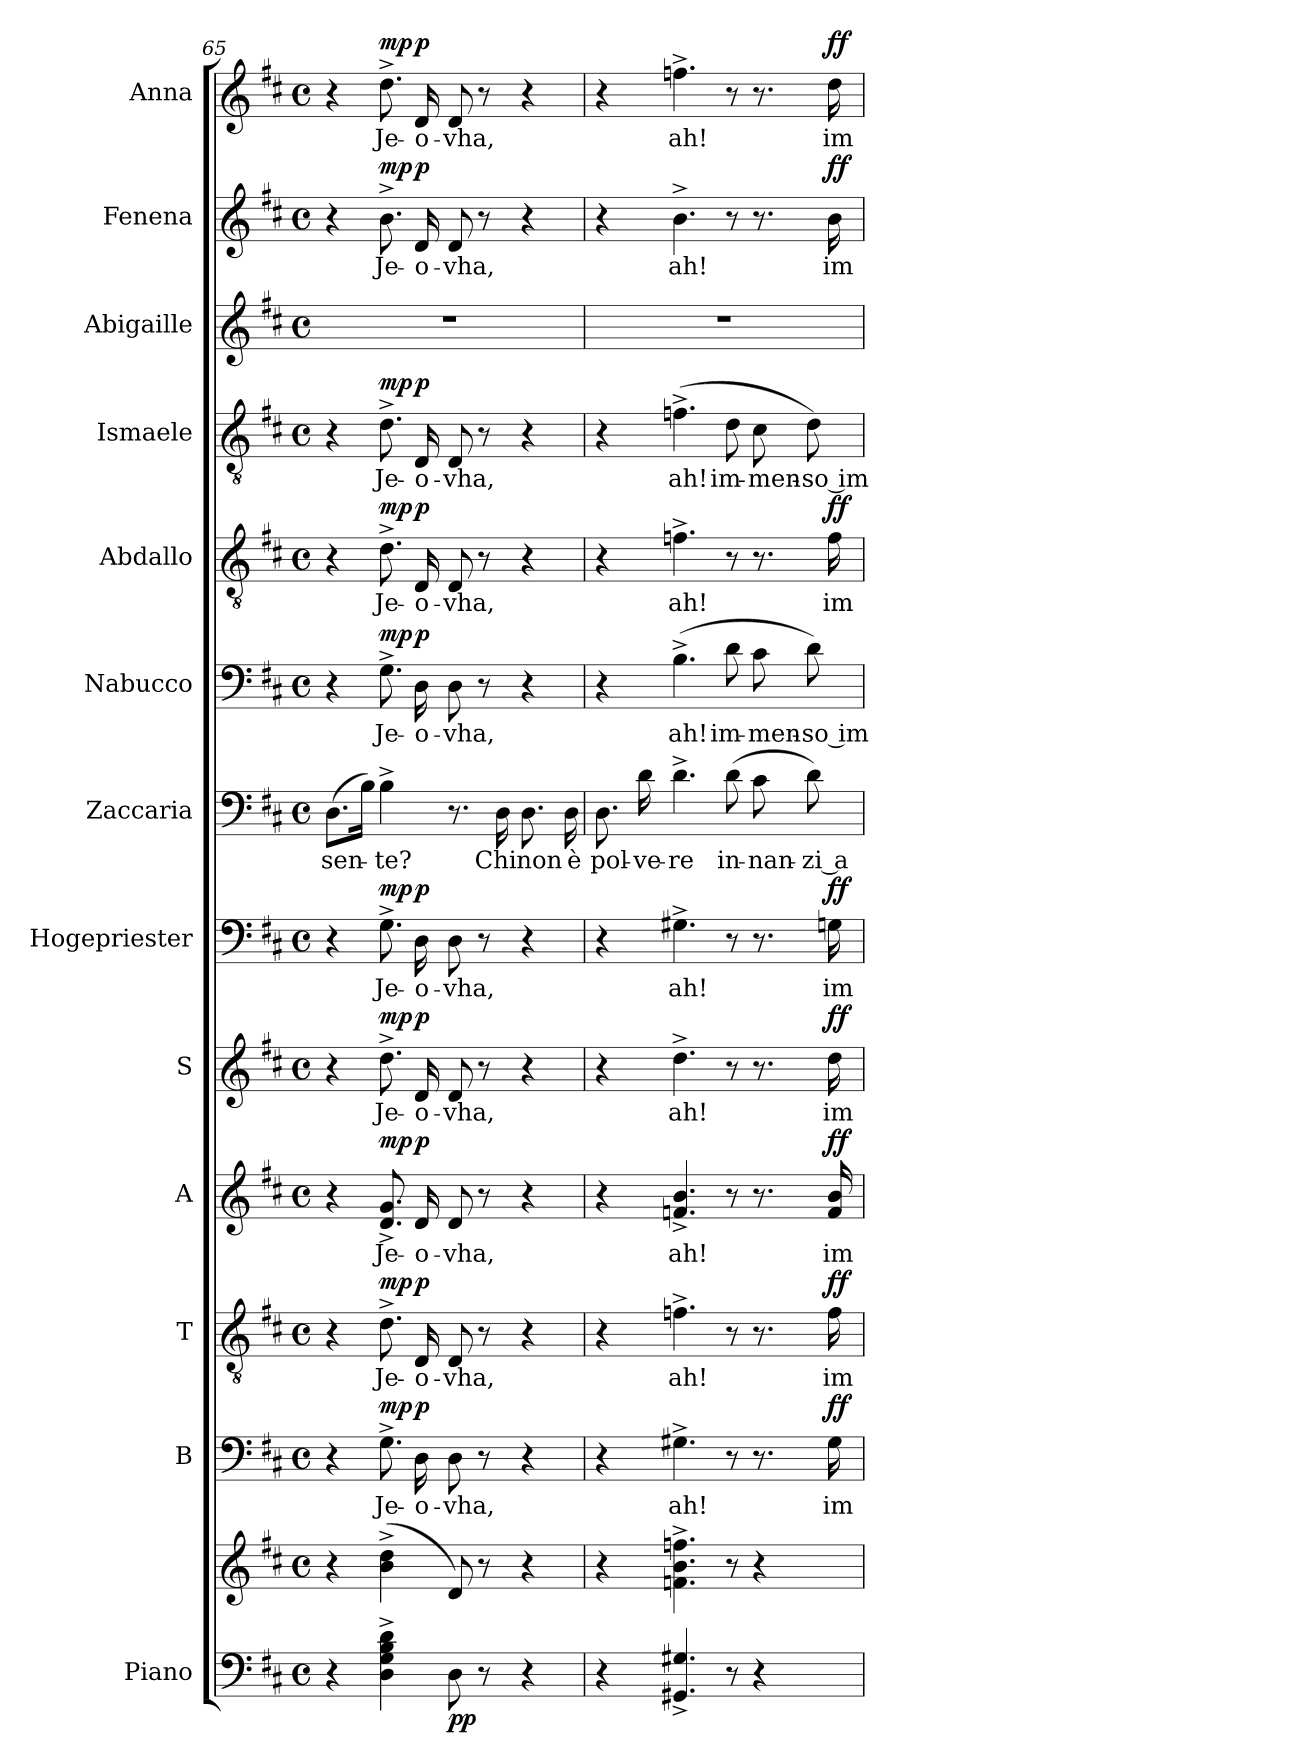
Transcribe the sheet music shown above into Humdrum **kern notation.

**kern	**kern	**dynam	**kern	**text	**dynam	**kern	**text	**dynam	**kern	**text	**dynam	**kern	**text	**dynam	**kern	**text	**dynam	**kern	**text	**kern	**text	**dynam	**kern	**text	**dynam	**kern	**text	**dynam	**kern	**kern	**text	**dynam	**kern	**text	**dynam
*part13	*part13	*part13	*part12	*part12	*part12	*part11	*part11	*part11	*part10	*part10	*part10	*part9	*part9	*part9	*part8	*part8	*part8	*part7	*part7	*part6	*part6	*part6	*part5	*part5	*part5	*part4	*part4	*part4	*part3	*part2	*part2	*part2	*part1	*part1	*part1
*staff14	*staff13	*staff13/14	*staff12	*staff12	*staff12	*staff11	*staff11	*staff11	*staff10	*staff10	*staff10	*staff9	*staff9	*staff9	*staff8	*staff8	*staff8	*staff7	*staff7	*staff6	*staff6	*staff6	*staff5	*staff5	*staff5	*staff4	*staff4	*staff4	*staff3	*staff2	*staff2	*staff2	*staff1	*staff1	*staff1
*I"Piano	*	*	*I"B	*	*	*I"T	*	*	*I"A	*	*	*I"S	*	*	*I"Hogepriester	*	*	*I"Zaccaria	*	*I"Nabucco	*	*	*I"Abdallo	*	*	*I"Ismaele	*	*	*I"Abigaille	*I"Fenena	*	*	*I"Anna	*	*
*I'Pno	*	*	*I'B	*	*	*I'T	*	*	*I'A	*	*	*I'S	*	*	*	*	*	*	*	*	*	*	*	*	*	*	*	*	*	*	*	*	*	*	*
*clefF4	*clefG2	*	*clefF4	*	*	*clefGv2	*	*	*clefG2	*	*	*clefG2	*	*	*clefF4	*	*	*clefF4	*	*clefF4	*	*	*clefGv2	*	*	*clefGv2	*	*	*clefG2	*clefG2	*	*	*clefG2	*	*
*k[f#c#]	*k[f#c#]	*	*k[f#c#]	*	*	*k[f#c#]	*	*	*k[f#c#]	*	*	*k[f#c#]	*	*	*k[f#c#]	*	*	*k[f#c#]	*	*k[f#c#]	*	*	*k[f#c#]	*	*	*k[f#c#]	*	*	*k[f#c#]	*k[f#c#]	*	*	*k[f#c#]	*	*
*M4/4	*M4/4	*	*M4/4	*	*	*M4/4	*	*	*M4/4	*	*	*M4/4	*	*	*M4/4	*	*	*M4/4	*	*M4/4	*	*	*M4/4	*	*	*M4/4	*	*	*M4/4	*M4/4	*	*	*M4/4	*	*
*met(c)	*met(c)	*	*met(c)	*	*	*met(c)	*	*	*met(c)	*	*	*met(c)	*	*	*met(c)	*	*	*met(c)	*	*met(c)	*	*	*met(c)	*	*	*met(c)	*	*	*met(c)	*met(c)	*	*	*met(c)	*	*
=65	=65	=65	=65	=65	=65	=65	=65	=65	=65	=65	=65	=65	=65	=65	=65	=65	=65	=65	=65	=65	=65	=65	=65	=65	=65	=65	=65	=65	=65	=65	=65	=65	=65	=65	=65
!	!	!	!	!	!	!	!	!	!	!	!	!	!	!	!	!	!	!	!LO:LY:b	!	!	!	!	!	!	!	!	!	!	!	!	!	!	!	!
4r	4r	.	4r	.	.	4r	.	.	4r	.	.	4r	.	.	4r	.	.	(8.D\L	sen-	4r	.	.	4r	.	.	4r	.	.	1r	4r	.	.	4r	.	.
.	.	.	.	.	.	.	.	.	.	.	.	.	.	.	.	.	.	16B\Jk)	.	.	.	.	.	.	.	.	.	.	.	.	.	.	.	.	.
!	!	!LO:DY:b=2	!	!LO:LY:b	!	!	!LO:LY:b	!	!	!LO:LY:b	!	!	!LO:LY:b	!	!	!LO:LY:b	!	!	!LO:LY:b	!	!LO:LY:b	!	!	!LO:LY:b	!	!	!LO:LY:b	!	!	!	!LO:LY:b	!	!	!LO:LY:b	!
!	!	!LO:DY:n=1:b	!	!	!LO:DY:a	!	!	!LO:DY:a	!	!	!LO:DY:a	!	!	!LO:DY:a	!	!	!LO:DY:a	!	!	!	!	!LO:DY:a	!	!	!LO:DY:a	!	!	!LO:DY:a	!	!	!	!LO:DY:a	!	!	!LO:DY:a
4D\^ 4G\^ 4B\^ 4d\^	(4b\^ 4dd\^	mp mp	8.G^\	Je-	mp	8.d^\	Je-	mp	8.d/^ 8.g/^	Je-	mp	8.dd^\	Je-	mp	8.G^\	Je-	mp	4B^\	-te?	8.G^\	Je-	mp	8.d^\	Je-	mp	8.d^\	Je-	mp	.	8.b^\	Je-	mp	8.dd^\	Je-	mp
!	!	!	!	!LO:LY:b	!LO:DY:a	!	!LO:LY:b	!LO:DY:a	!	!LO:LY:b	!LO:DY:a	!	!LO:LY:b	!LO:DY:a	!	!LO:LY:b	!LO:DY:a	!	!	!	!LO:LY:b	!LO:DY:a	!	!LO:LY:b	!LO:DY:a	!	!LO:LY:b	!LO:DY:a	!	!	!LO:LY:b	!LO:DY:a	!	!LO:LY:b	!LO:DY:a
.	.	.	16D\	-o-	p	16D/	-o-	p	16d/	-o-	p	16d/	-o-	p	16D\	-o-	p	.	.	16D\	-o-	p	16D/	-o-	p	16D/	-o-	p	.	16d/	-o-	p	16d/	-o-	p
!	!	!LO:DY:n=2:b=2	!	!LO:LY:b	!	!	!LO:LY:b	!	!	!LO:LY:b	!	!	!LO:LY:b	!	!	!LO:LY:b	!	!	!	!	!LO:LY:b	!	!	!LO:LY:b	!	!	!LO:LY:b	!	!	!	!LO:LY:b	!	!	!LO:LY:b	!
!	!	!LO:DY:n=3:b	!	!	!	!	!	!	!	!	!	!	!	!	!	!	!	!	!	!	!	!	!	!	!	!	!	!	!	!	!	!	!	!	!
8D\	8d/)	p p	8D\	-vha,	.	8D/	-vha,	.	8d/	-vha,	.	8d/	-vha,	.	8D\	-vha,	.	8.r	.	8D\	-vha,	.	8D/	-vha,	.	8D/	-vha,	.	.	8d/	-vha,	.	8d/	-vha,	.
8r	8r	.	8r	.	.	8r	.	.	8r	.	.	8r	.	.	8r	.	.	.	.	8r	.	.	8r	.	.	8r	.	.	.	8r	.	.	8r	.	.
!	!	!	!	!	!	!	!	!	!	!	!	!	!	!	!	!	!	!	!LO:LY:b	!	!	!	!	!	!	!	!	!	!	!	!	!	!	!	!
.	.	.	.	.	.	.	.	.	.	.	.	.	.	.	.	.	.	16D\	Chi	.	.	.	.	.	.	.	.	.	.	.	.	.	.	.	.
!	!	!	!	!	!	!	!	!	!	!	!	!	!	!	!	!	!	!	!LO:LY:b	!	!	!	!	!	!	!	!	!	!	!	!	!	!	!	!
4r	4r	.	4r	.	.	4r	.	.	4r	.	.	4r	.	.	4r	.	.	8.D\	non	4r	.	.	4r	.	.	4r	.	.	.	4r	.	.	4r	.	.
!	!	!	!	!	!	!	!	!	!	!	!	!	!	!	!	!	!	!	!LO:LY:b	!	!	!	!	!	!	!	!	!	!	!	!	!	!	!	!
.	.	.	.	.	.	.	.	.	.	.	.	.	.	.	.	.	.	16D\	è	.	.	.	.	.	.	.	.	.	.	.	.	.	.	.	.
=66	=66	=66	=66	=66	=66	=66	=66	=66	=66	=66	=66	=66	=66	=66	=66	=66	=66	=66	=66	=66	=66	=66	=66	=66	=66	=66	=66	=66	=66	=66	=66	=66	=66	=66	=66
!	!	!	!	!	!	!	!	!	!	!	!	!	!	!	!	!	!	!	!LO:LY:b	!	!	!	!	!	!	!	!	!	!	!	!	!	!	!	!
4r	4r	.	4r	.	.	4r	.	.	4r	.	.	4r	.	.	4r	.	.	8.D\	pol-	4r	.	.	4r	.	.	4r	.	.	1r	4r	.	.	4r	.	.
!	!	!	!	!	!	!	!	!	!	!	!	!	!	!	!	!	!	!	!LO:LY:b	!	!	!	!	!	!	!	!	!	!	!	!	!	!	!	!
.	.	.	.	.	.	.	.	.	.	.	.	.	.	.	.	.	.	16d\	-ve-	.	.	.	.	.	.	.	.	.	.	.	.	.	.	.	.
!	!	!	!	!LO:LY:b	!	!	!LO:LY:b	!	!	!LO:LY:b	!	!	!LO:LY:b	!	!	!LO:LY:b	!	!	!LO:LY:b	!	!LO:LY:b	!	!	!LO:LY:b	!	!	!LO:LY:b	!	!	!	!LO:LY:b	!	!	!LO:LY:b	!
4.GG#X/^ 4.G#X/^	4.fn\^ 4.b\^ 4.ffn\^	.	4.G#X^\	ah!	.	4.fn^\	ah!	.	4.fn/^ 4.b/^	ah!	.	4.dd^\	ah!	.	4.G#X^\	ah!	.	4.d^\	-re	(4.B^\	ah!	.	4.fn^\	ah!	.	(4.fn^\	ah!	.	.	4.b^\	ah!	.	4.ffn^\	ah!	.
!	!	!	!	!	!	!	!	!	!	!	!	!	!	!	!	!	!	!	!LO:LY:b	!	!LO:LY:b	!	!	!	!	!	!LO:LY:b	!	!	!	!	!	!	!	!
8r	8r	.	8r	.	.	8r	.	.	8r	.	.	8r	.	.	8r	.	.	(8d\	in-	8d\	im-	.	8r	.	.	8d\	im-	.	.	8r	.	.	8r	.	.
!	!	!	!	!	!	!	!	!	!	!	!	!	!	!	!	!	!	!	!LO:LY:b	!	!LO:LY:b	!	!	!	!	!	!LO:LY:b	!	!	!	!	!	!	!	!
4r	4r	.	8.r	.	.	8.r	.	.	8.r	.	.	8.r	.	.	8.r	.	.	8c#\	-nan-	8c#\	-men-	.	8.r	.	.	8c#\	-men-	.	.	8.r	.	.	8.r	.	.
!	!	!	!	!	!	!	!	!	!	!	!	!	!	!	!	!	!	!	!LO:LY:b	!	!LO:LY:b	!	!	!	!	!	!LO:LY:b	!	!	!	!	!	!	!	!
.	.	.	.	.	.	.	.	.	.	.	.	.	.	.	.	.	.	8d\)	-zi a	8d\)	-so im-	.	.	.	.	8d\)	-so im-	.	.	.	.	.	.	.	.
!	!	!	!	!LO:LY:b	!LO:DY:a	!	!LO:LY:b	!LO:DY:a	!	!LO:LY:b	!LO:DY:a	!	!LO:LY:b	!LO:DY:a	!	!LO:LY:b	!LO:DY:a	!	!	!	!	!	!	!LO:LY:b	!LO:DY:a	!	!	!	!	!	!LO:LY:b	!LO:DY:a	!	!LO:LY:b	!LO:DY:a
.	.	.	16G#\	im-	ff	16f\	im-	ff	16f/ 16b/	im-	ff	16dd\	im-	ff	16Gn\	im-	ff	.	.	.	.	.	16f\	im-	ff	.	.	.	.	16b\	im-	ff	16dd\	im-	ff
=	=	=	=	=	=	=	=	=	=	=	=	=	=	=	=	=	=	=	=	=	=	=	=	=	=	=	=	=	=	=	=	=	=	=	=
*-	*-	*-	*-	*-	*-	*-	*-	*-	*-	*-	*-	*-	*-	*-	*-	*-	*-	*-	*-	*-	*-	*-	*-	*-	*-	*-	*-	*-	*-	*-	*-	*-	*-	*-	*-
